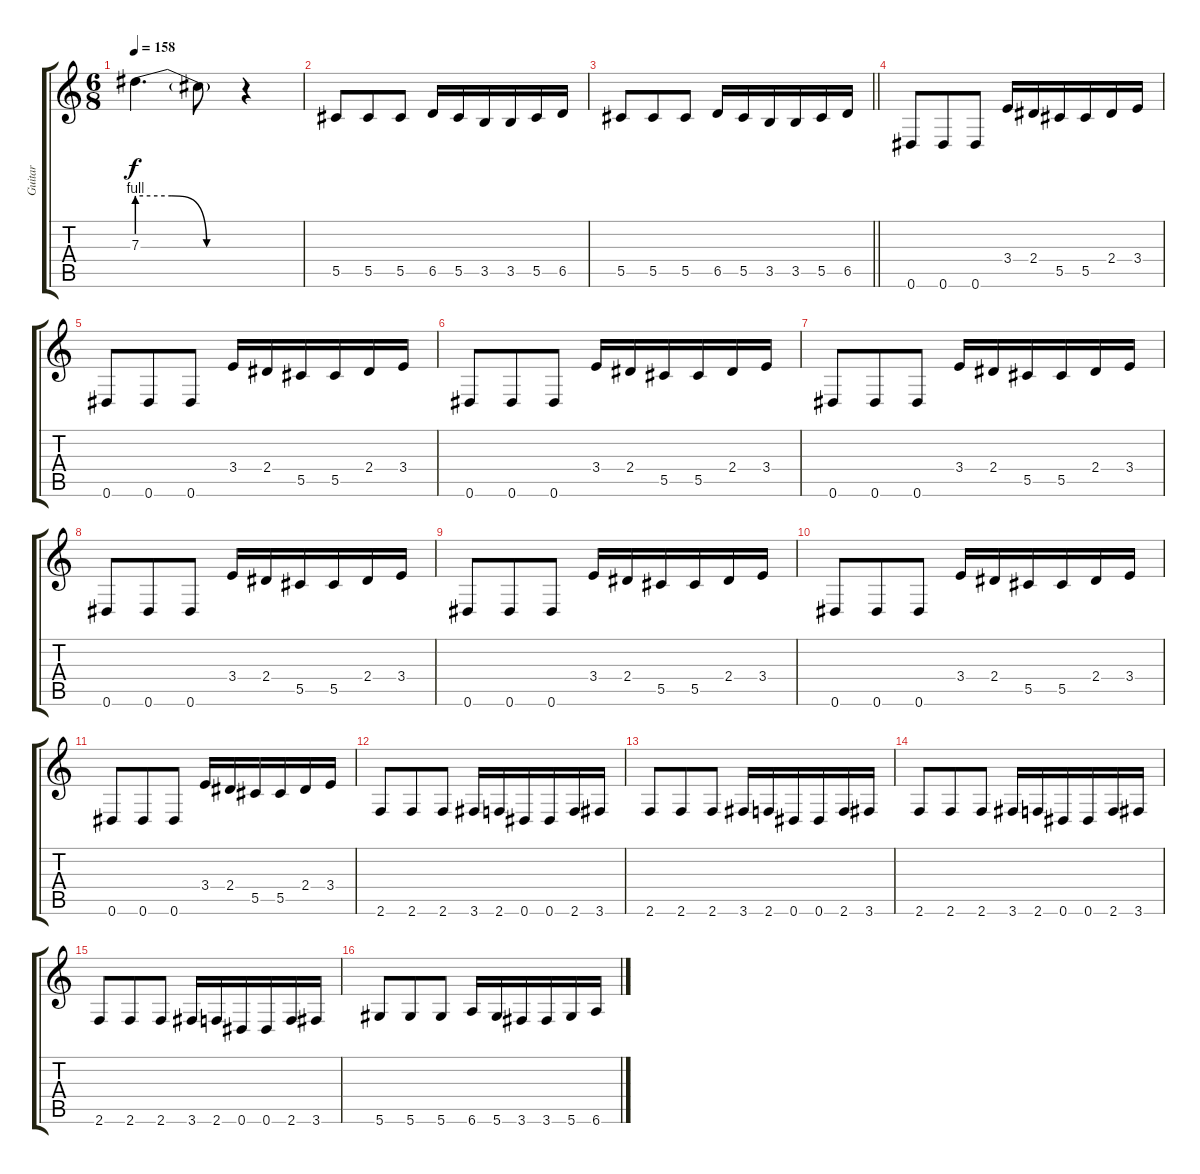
\track ("Guitar" "Guitar") {instrument distortionguitar}
\staff {score tabs}
\tuning (Eb4 Bb3 Gb3 Db3 Ab2 Eb2) {hide}
\ts (6 8)
\tempo 158
\clef g2
\ks c
7.3{be (custom 0 4 20 4 40 0 60 0) t}.4{d dy f} 7.3{t}.8 r.4 |
5.5.8 5.5.8 5.5.8 6.5.16 5.5.16 3.5.16 3.5.16 5.5.16 6.5.16 |
\barLineRight lightlight
5.5.8 5.5.8 5.5.8 6.5.16 5.5.16 3.5.16 3.5.16 5.5.16 6.5.16 |
\section ("" " ")
0.6.8 0.6.8 0.6.8 3.4.16 2.4.16 5.5.16 5.5.16 2.4.16 3.4.16 |
0.6.8 0.6.8 0.6.8 3.4.16 2.4.16 5.5.16 5.5.16 2.4.16 3.4.16 |
0.6.8 0.6.8 0.6.8 3.4.16 2.4.16 5.5.16 5.5.16 2.4.16 3.4.16 |
0.6.8 0.6.8 0.6.8 3.4.16 2.4.16 5.5.16 5.5.16 2.4.16 3.4.16 |
0.6.8 0.6.8 0.6.8 3.4.16 2.4.16 5.5.16 5.5.16 2.4.16 3.4.16 |
0.6.8 0.6.8 0.6.8 3.4.16 2.4.16 5.5.16 5.5.16 2.4.16 3.4.16 |
0.6.8 0.6.8 0.6.8 3.4.16 2.4.16 5.5.16 5.5.16 2.4.16 3.4.16 |
0.6.8 0.6.8 0.6.8 3.4.16 2.4.16 5.5.16 5.5.16 2.4.16 3.4.16 |
2.6.8 2.6.8 2.6.8 3.6.16 2.6.16 0.6.16 0.6.16 2.6.16 3.6.16 |
2.6.8 2.6.8 2.6.8 3.6.16 2.6.16 0.6.16 0.6.16 2.6.16 3.6.16 |
2.6.8 2.6.8 2.6.8 3.6.16 2.6.16 0.6.16 0.6.16 2.6.16 3.6.16 |
2.6.8 2.6.8 2.6.8 3.6.16 2.6.16 0.6.16 0.6.16 2.6.16 3.6.16 |
5.6.8 5.6.8 5.6.8 6.6.16 5.6.16 3.6.16 3.6.16 5.6.16 6.6.16
